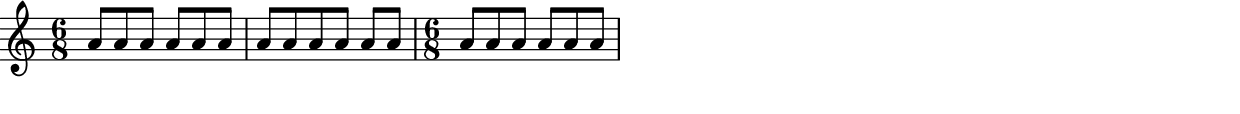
%% Generated by lilypond-book
%% Options: [exampleindent=10.16\mm,indent=0\mm,line-width=160\mm,paper-height=845.047\pt,paper-width=597.508\pt,papersize='(cons (* 597.508 pt) (* 845.047 pt)),quote]
\include "lilypond-book-preamble.ly"


% ****************************************************************
% Start cut-&-pastable-section
% ****************************************************************

#(ly:set-option 'eps-box-padding 3.000000)



\paper {
  #(set-paper-size '(cons (* 597.508 pt) (* 845.047 pt)))
  indent = 0\mm
  line-width = 160\mm
  % offset the left padding, also add 1mm as lilypond creates cropped
  % images with a little space on the right
  line-width = #(- line-width (* mm  3.000000) (* mm 1))
  line-width = 160\mm - 2.0 * 10.16\mm
  % offset the left padding, also add 1mm as lilypond creates cropped
  % images with a little space on the right
  line-width = #(- line-width (* mm  3.000000) (* mm 1))
}

\layout {
  
}




% ****************************************************************
% ly snippet:
% ****************************************************************
\sourcefileline 2387
\relative a' {
  \time 6/8
  \repeat unfold 6 { a8 }
  % (4 + 2) にグループ化します
  \set Timing.beatStructure = 4,2
  \repeat unfold 6 { a8 }
  % デフォルトの振る舞いに戻ります
  \time 6/8
  \repeat unfold 6 { a8 }
}


% ****************************************************************
% end ly snippet
% ****************************************************************
